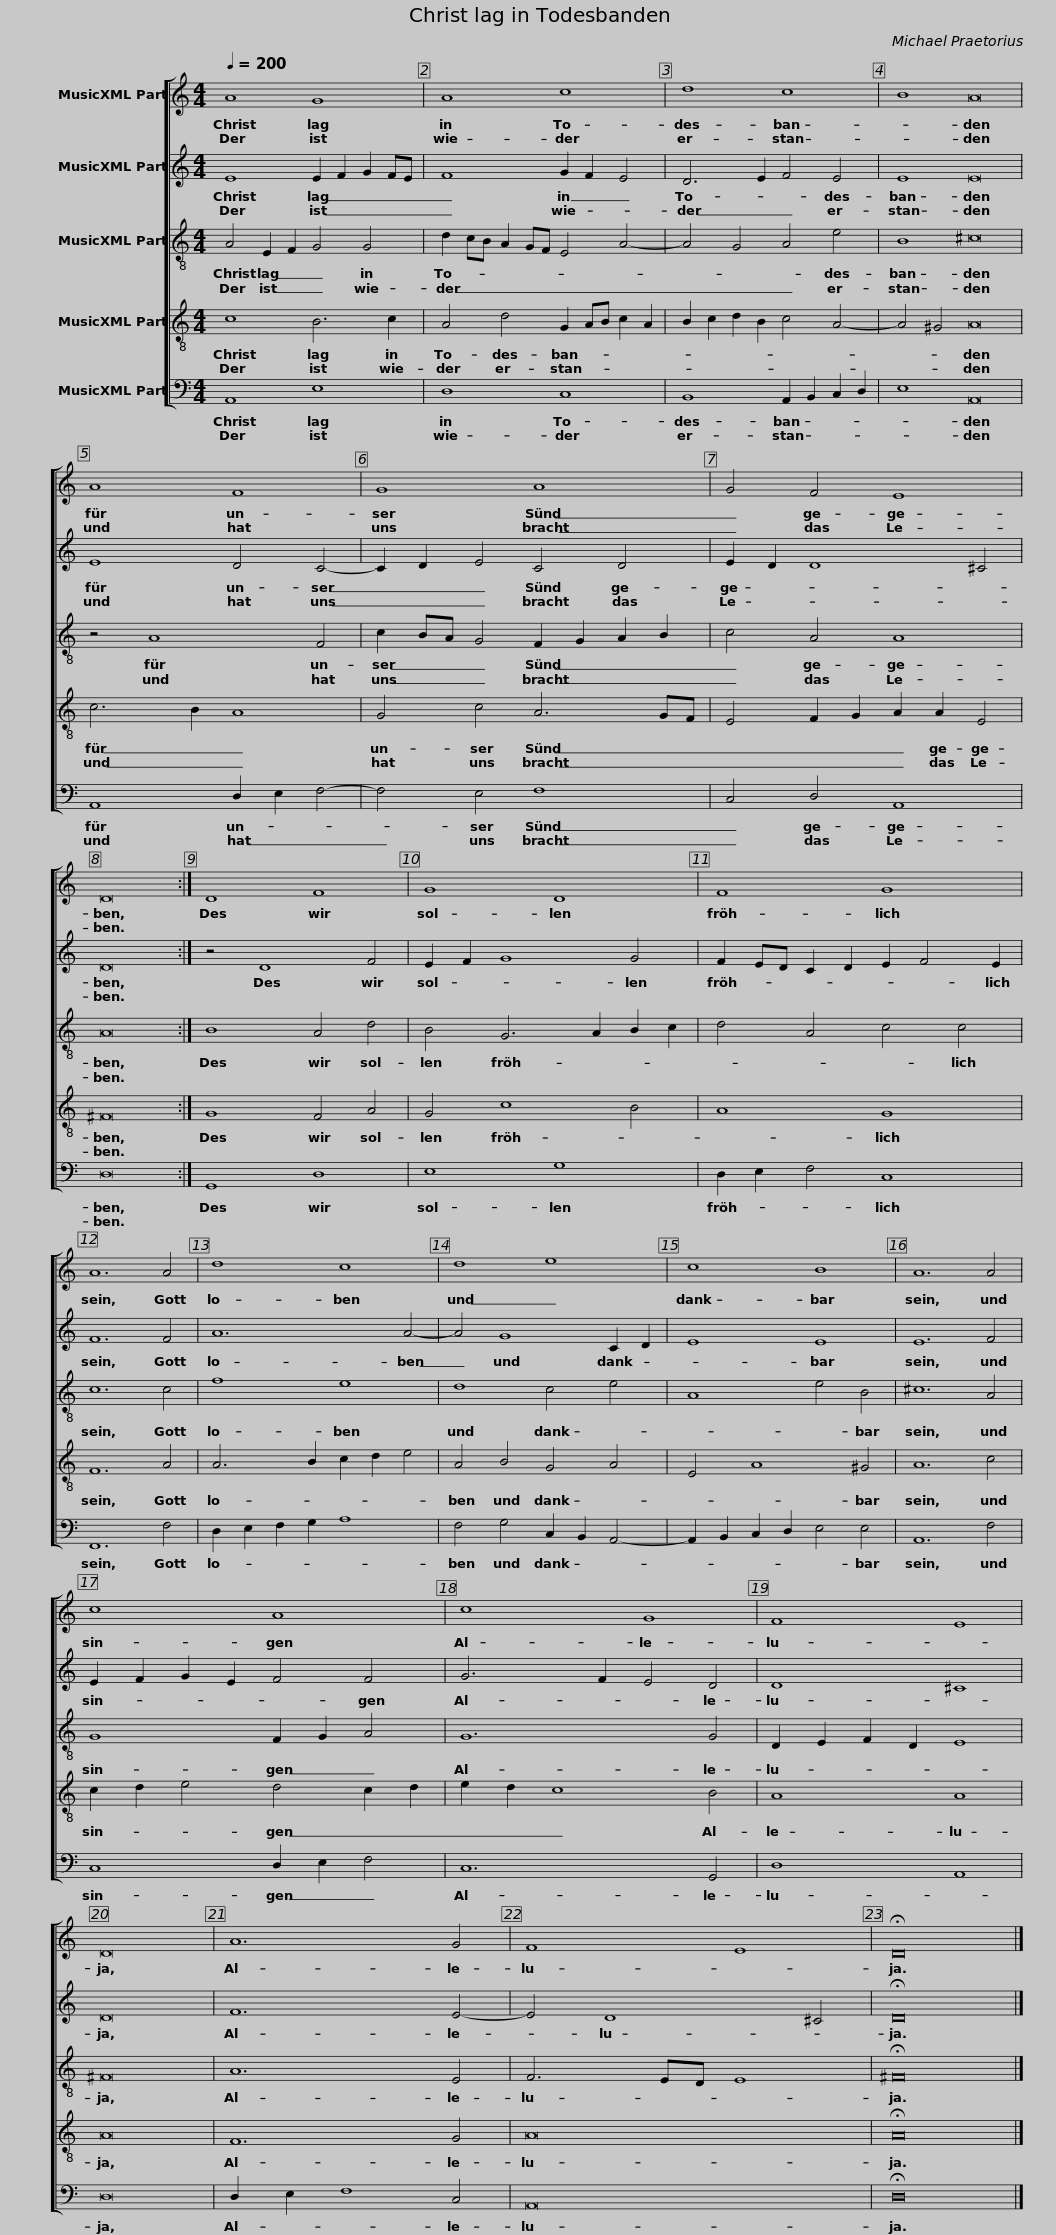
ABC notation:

X:1
%%score [ 1 2 3 4 5 ]
L:1/8
Q:1/4=200
M:4/4
I:linebreak $
K:C
V:1 treble
V:2 treble
V:3 treble-8
V:4 treble-8
V:5 bass
V:1
 A8 G8 | A8 c8 | d8 c8 |$ B8 A16 | A8 F8 | %5
 G8 A8 |$ G4 F4 E8 | D16 :| D8 F8 | G8 D8 |$ %10
 F8 G8 | A12 A4 | d8 c8 | d8 e8 |$ c8 B8 | %15
 A12 A4 | c8 A8 | c8 G8 |$ F8 E8 | D16 | %20
 A12 G4 | F8 E8 | !fermata!D16 |] %23
V:2
 E8 E2 F2 G2 FE | F8 G2 F2 E4 | D6 E2 F4 E4 |$ E8 E16 | E8 D4 C4- | %5
 C2 D2 E4 C4 D4 |$ E2 D2 D8 ^C4 | D16 :| z4 D8 F4 | E2 F2 G8 G4 |$ %10
 F2 ED C2 D2 E2 F4 E2 | F12 F4 | A12 A4- | A4 G8 C2 D2 |$ E8 E8 | %15
 E12 F4 | E2 F2 G2 E2 F4 F4 | G6 F2 E4 D4 |$ D8 ^C8 | D16 | %20
 F12 E4- | E4 D8 ^C4 | !fermata!D16 |] %23
V:3
 A4 E2 F2 G4 G4 | d2 cB A2 GF E4 A4- | A4 G4 A4 e4 |$ B8 ^c16 | z4 A8 F4 | %5
 c2 BA G4 F2 G2 A2 B2 |$ c4 A4 A8 | A16 :| B8 A4 d4 | B4 G6 A2 B2 c2 |$ %10
 d4 A4 c4 c4 | c12 c4 | f8 e8 | d8 c4 e4 |$ A8 e4 B4 | %15
 ^c12 A4 | G8 F2 G2 A4 | G12 G4 |$ D2 E2 F2 D2 E8 | ^F16 | %20
 A12 E4 | F6 ED E8 | !fermata!^F16 |] %23
V:4
 c8 B6 c2 | A4 d4 G2 AB c2 A2 | B2 c2 d2 B2 c4 A4- |$ A4 ^G4 A16 | c6 B2 A8 | %5
 G4 c4 A6 GF |$ E4 F2 G2 A2 A2 E4 | ^F16 :| G8 F4 A4 | G4 c8 B4 |$ %10
 A8 G8 | F12 A4 | A6 B2 c2 d2 e4 | A4 B4 G4 A4 |$ E4 A8 ^G4 | %15
 A12 c4 | c2 d2 e4 d4 c2 d2 | e2 d2 c8 B4 |$ A8 A8 | A16 | %20
 F12 G4 | A16 | !fermata!A16 |] %23
V:5
 A,,8 E,8 | D,8 C,8 | B,,8 A,,2 B,,2 C,2 D,2 |$ E,8 A,,16 | A,,8 D,2 E,2 F,4- | %5
 F,4 E,4 F,8 |$ C,4 D,4 A,,8 | D,16 :| G,,8 D,8 | E,8 G,8 |$ %10
 D,2 E,2 F,4 C,8 | F,,12 F,4 | D,2 E,2 F,2 G,2 A,8 | F,4 G,4 C,2 B,,2 A,,4- |$ A,,2 B,,2 C,2 D,2 E,4 E,4 | %15
 A,,12 F,4 | C,8 D,2 E,2 F,4 | C,12 G,,4 |$ D,8 A,,8 | D,16 | %20
 D,2 E,2 F,8 C,4 | A,,16 | !fermata!D,16 |] %23
